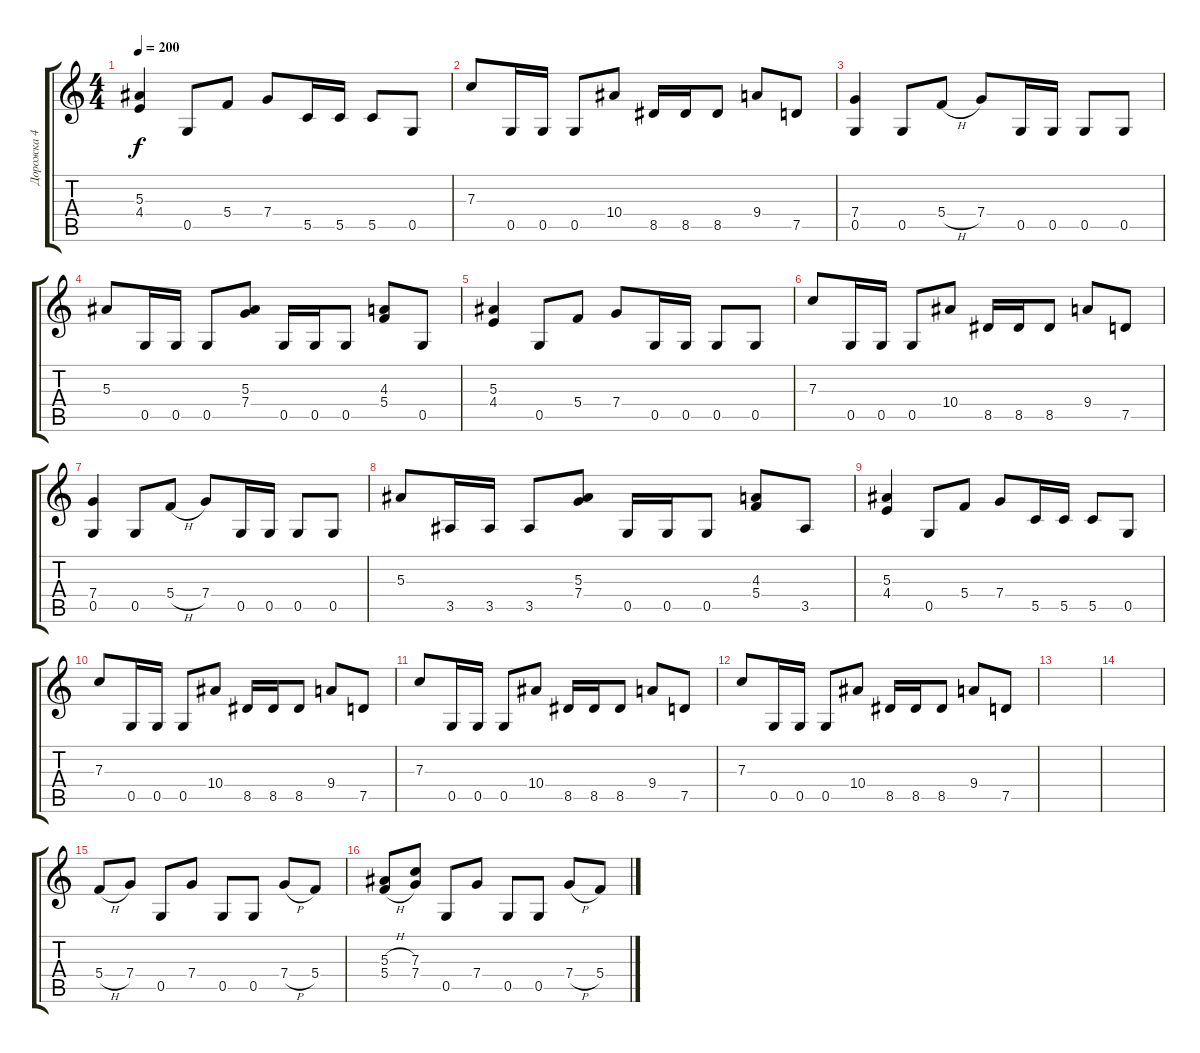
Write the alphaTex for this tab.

\track ("Дорожка 4" "Дорожка 4") {instrument distortionguitar}
\staff {score tabs}
\tuning (D4 A3 F3 C3 G2 D2) {hide}
\ts (4 4)
\tempo 200
\clef g2
\ks c
(5.3 4.4).4{dy f} 0.5.8 5.4.8 7.4.8 5.5.16 5.5.16 5.5.8 0.5.8 |
7.3.8 0.5.16 0.5.16 0.5.8 10.4.8 8.5.16 8.5.16 8.5.8 9.4.8 7.5.8 |
(7.4 0.5).4 0.5.8 5.4{h}.8 7.4.8 0.5.16 0.5.16 0.5.8 0.5.8 |
5.3.8 0.5.16 0.5.16 0.5.8 (5.3 7.4).8 0.5.16 0.5.16 0.5.8 (4.3 5.4).8 0.5.8 |
(5.3 4.4).4 0.5.8 5.4.8 7.4.8 0.5.16 0.5.16 0.5.8 0.5.8 |
7.3.8 0.5.16 0.5.16 0.5.8 10.4.8 8.5.16 8.5.16 8.5.8 9.4.8 7.5.8 |
(7.4 0.5).4 0.5.8 5.4{h}.8 7.4.8 0.5.16 0.5.16 0.5.8 0.5.8 |
5.3.8 3.5.16 3.5.16 3.5.8 (5.3 7.4).8 0.5.16 0.5.16 0.5.8 (4.3 5.4).8 3.5.8 |
(5.3 4.4).4 0.5.8 5.4.8 7.4.8 5.5.16 5.5.16 5.5.8 0.5.8 |
7.3.8 0.5.16 0.5.16 0.5.8 10.4.8 8.5.16 8.5.16 8.5.8 9.4.8 7.5.8 |
7.3.8 0.5.16 0.5.16 0.5.8 10.4.8 8.5.16 8.5.16 8.5.8 9.4.8 7.5.8 |
7.3.8 0.5.16 0.5.16 0.5.8 10.4.8 8.5.16 8.5.16 8.5.8 9.4.8 7.5.8 |
|
|
5.4{h}.8 7.4.8 0.5.8 7.4.8 0.5.8 0.5.8 7.4{h}.8 5.4.8 |
(5.3{h} 5.4{h}).8 (7.3 7.4).8 0.5.8 7.4.8 0.5.8 0.5.8 7.4{h}.8 5.4.8
